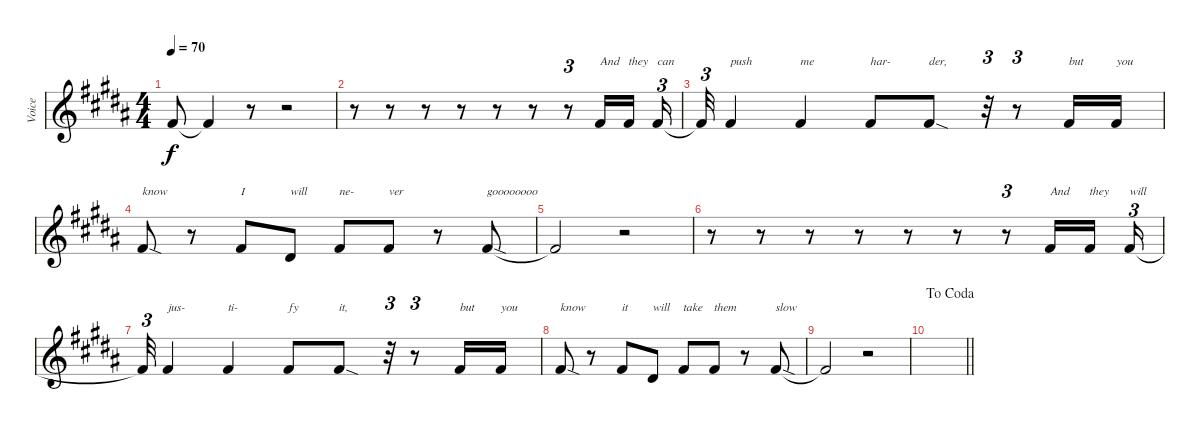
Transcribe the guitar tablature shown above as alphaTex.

\track ("Voice" "Voice") {instrument clarinet}
\staff {score}
\tuning (E4 C4 G3 C3 G2 B1) {hide}
\ts (4 4)
\tempo 70
\clef g2
\ks b
2.1{t}.8{dy f} 2.1{t}.4 r.8 r.2 |
r.8 r.8 r.8 r.8 r.8 r.8 r.8{tu (3 2)} 2.1.16{txt "And"} 2.1.16{txt "they" beam splitsecondary} 2.1.16{tu (3 2) txt "can"} |
2.1{t}.32{tu (3 2)} 2.1.4{txt "push"} 2.1.4{txt "me"} 2.1.8{txt "har-"} 2.1{sod}.8{txt "der,"} r.32{tu (3 2)} r.8{tu (3 2)} 2.1.16{txt "but"} 2.1.16{txt "you"} |
2.1{sod}.8{txt "know"} r.8 2.1.8{txt "I"} 3.2.8{txt "will"} 2.1.8{txt "ne-"} 2.1.8{txt "ver"} r.8 2.1{sod}.8{txt "goooooooo"} |
2.1{t}.2 r.2 |
r.8 r.8 r.8 r.8 r.8 r.8 r.8{tu (3 2)} 2.1.16{txt "And"} 2.1.16{txt "they" beam splitsecondary} 2.1.16{tu (3 2) txt "will"} |
2.1{t}.32{tu (3 2)} 2.1.4{txt "jus-"} 2.1.4{txt "ti-"} 2.1.8{txt "fy"} 2.1{sod}.8{txt "it,"} r.32{tu (3 2)} r.8{tu (3 2)} 2.1.16{txt "but"} 2.1.16{txt "you"} |
2.1{sod}.8{txt "know"} r.8 2.1.8{txt "it"} 3.2.8{txt "will"} 2.1.8{txt "take"} 2.1.8{txt "them"} r.8 2.1{sod}.8{txt "slow"} |
2.1{t}.2 r.2 |
\jump dacoda
\barLineRight lightlight
